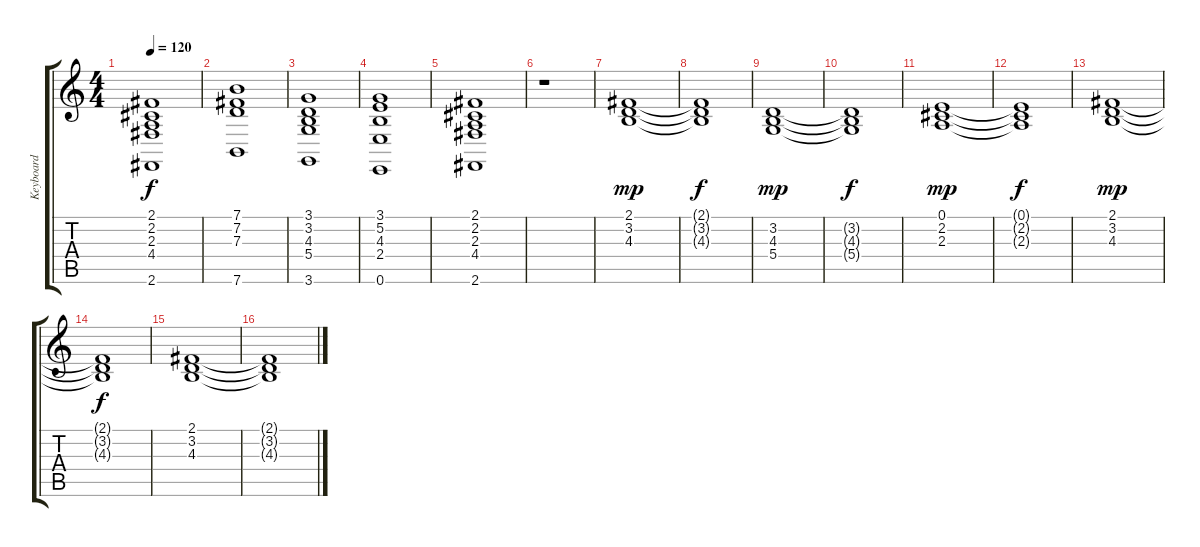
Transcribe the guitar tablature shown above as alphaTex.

\track ("Keyboard" "Keyboard") {instrument synthstrings2}
\staff {score tabs}
\tuning (E4 B3 G3 D3 A2 E2) {hide}
\ts (4 4)
\tempo 120
\clef g2
\ks c
(2.1 2.2 2.3 4.4 2.6).1{dy f} |
(7.1 7.2 7.3 7.6).1 |
(3.1 3.2 4.3 5.4 3.6).1 |
(3.1 5.2 4.3 2.4 0.6).1 |
(2.1 2.2 2.3 4.4 2.6).1 |
r.1 |
(2.1 3.2 4.3).1{dy mp} |
(2.1{t} 3.2{t} 4.3{t}).1{dy f} |
(3.2 4.3 5.4).1{dy mp} |
(3.2{t} 4.3{t} 5.4{t}).1{dy f} |
(0.1 2.2 2.3).1{dy mp} |
(0.1{t} 2.2{t} 2.3{t}).1{dy f} |
(2.1 3.2 4.3).1{dy mp} |
(2.1{t} 3.2{t} 4.3{t}).1{dy f} |
(2.1 3.2 4.3).1 |
(2.1{t} 3.2{t} 4.3{t}).1
